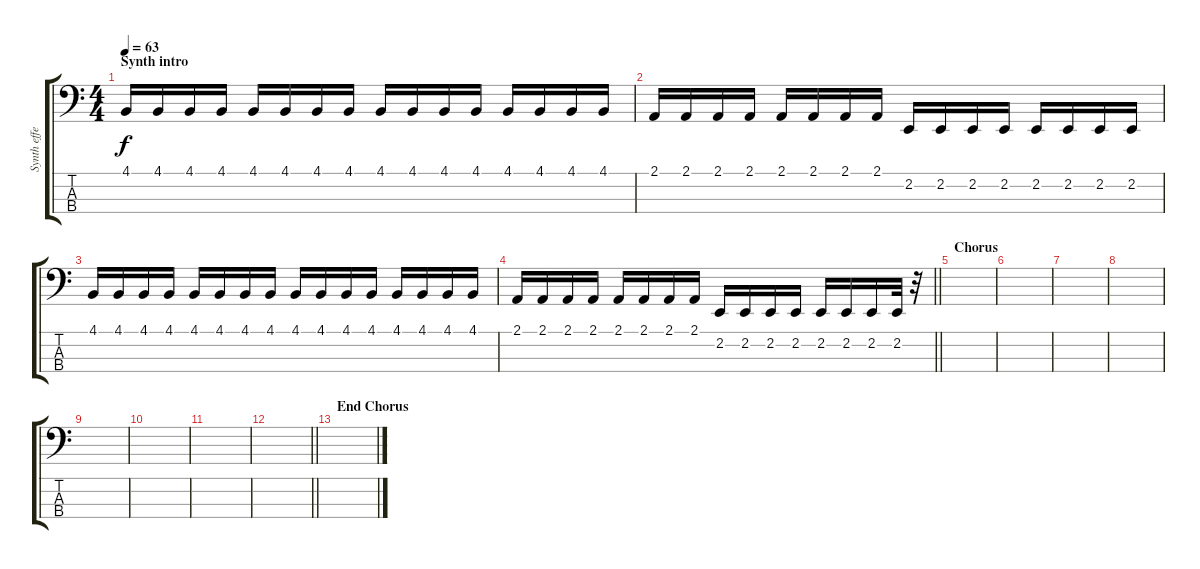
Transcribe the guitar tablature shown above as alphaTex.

\track ("Synth effects" "Synth effe") {instrument lead8bassandlead}
\staff {score tabs}
\tuning (G2 D2 A1 E1) {hide}
\ts (4 4)
\section ("" "Synth intro")
\tempo 63
\clef f4
\ks c
4.1.16{dy f} 4.1.16 4.1.16 4.1.16 4.1.16 4.1.16 4.1.16 4.1.16 4.1.16 4.1.16 4.1.16 4.1.16 4.1.16 4.1.16 4.1.16 4.1.16 |
2.1.16 2.1.16 2.1.16 2.1.16 2.1.16 2.1.16 2.1.16 2.1.16 2.2.16 2.2.16 2.2.16 2.2.16 2.2.16 2.2.16 2.2.16 2.2.16 |
4.1.16 4.1.16 4.1.16 4.1.16 4.1.16 4.1.16 4.1.16 4.1.16 4.1.16 4.1.16 4.1.16 4.1.16 4.1.16 4.1.16 4.1.16 4.1.16 |
\barLineRight lightlight
2.1.16 2.1.16 2.1.16 2.1.16 2.1.16 2.1.16 2.1.16 2.1.16 2.2.16 2.2.16 2.2.16 2.2.16 2.2.16 2.2.16 2.2.16 2.2.32 r.32 |
\section ("" "Chorus")
|
|
|
|
|
|
|
\barLineRight lightlight
|
\section ("" "End Chorus")
